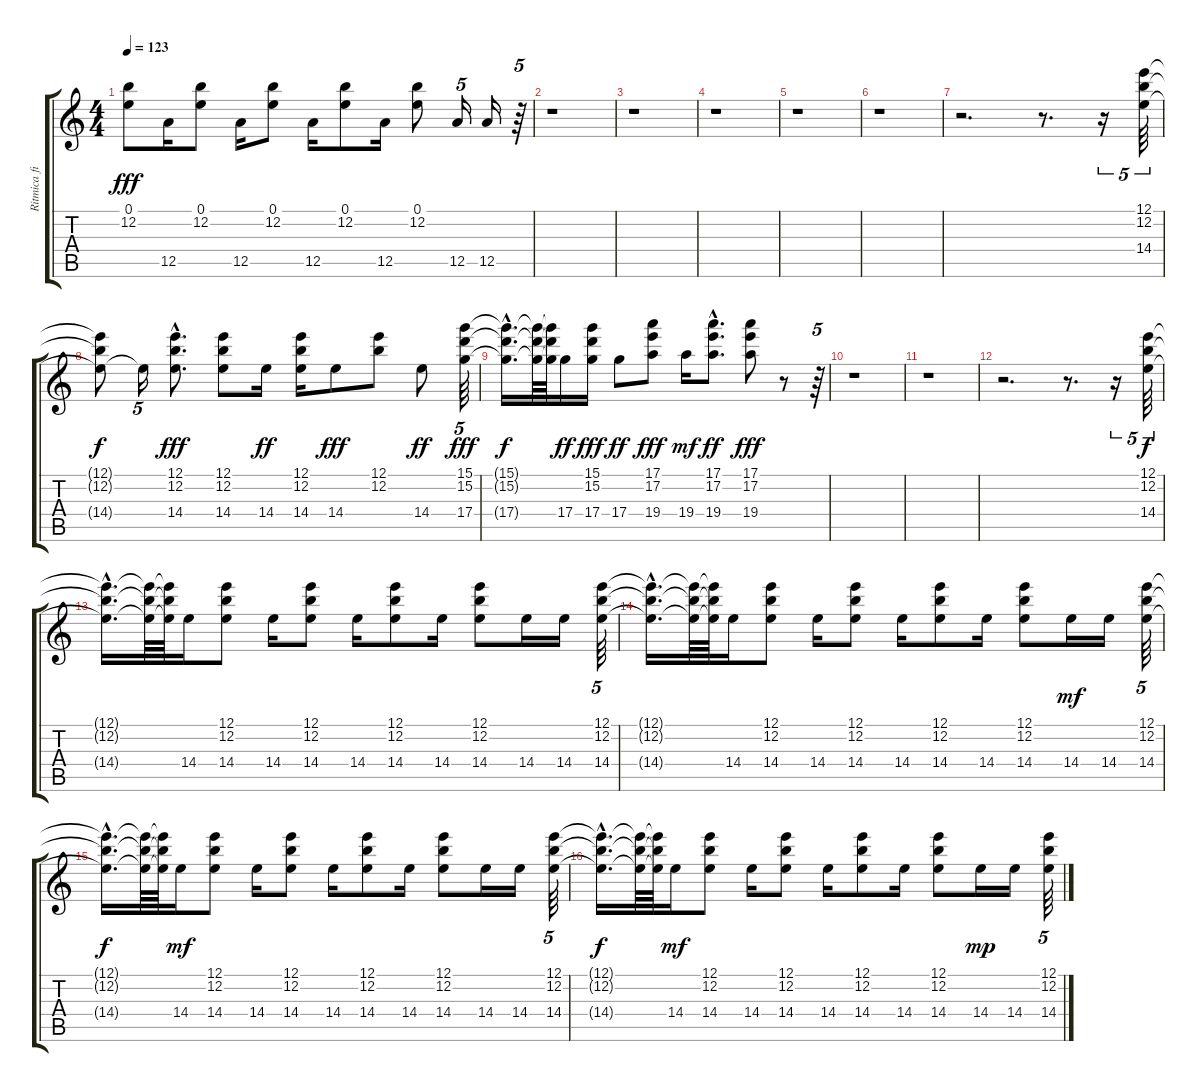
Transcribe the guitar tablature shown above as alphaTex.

\track ("Ritmica final" "Ritmica fi") {instrument overdrivenguitar}
\staff {score tabs}
\tuning (E4 B3 G3 D3 A2 E2) {hide}
\ts (4 4)
\tempo 123
\clef g2
\ks c
(0.1 12.2).8{dy fff} 12.5.16 (0.1 12.2).8 12.5.16 (0.1 12.2).8 12.5.16 (0.1 12.2).8 12.5.16 (0.1 12.2).8 12.5.16{tu (5 4)} 12.5.16 r.64{tu (5 4)} |
r.1 |
r.1 |
r.1 |
r.1 |
r.1 |
r.2{d} r.8{d} r.16{tu (5 4)} (12.1 12.2 14.4).64{tu (5 4)} |
(12.1{t} 12.2{t} 14.4{t}).8{dy f} 14.4{t}.16{tu (5 4)} (12.1{hac} 12.2{hac} 14.4{hac}).8{d dy fff} (12.1 12.2 14.4).8 14.4.16{dy ff} (12.1 12.2 14.4).16 14.4.8{dy fff} (12.1 12.2).8 14.4.8{dy ff} (15.1 15.2 17.4).64{tu (5 4) dy fff} |
(15.1{hac t} 15.2{hac t} 17.4{hac t}).16{d dy f} (15.1{t} 15.2{t} 17.4{t}).64 (15.1{t} 15.2{t} 17.4{t}).64 17.4.16{dy ff} (15.1 15.2 17.4).16{dy fff} 17.4.8{dy ff} (17.1 17.2 19.4).8{dy fff} 19.4.16{dy mf} (17.1{hac} 17.2{hac} 19.4{hac}).8{d dy ff} (17.1 17.2 19.4).8{dy fff} r.8 r.64{tu (5 4)} |
r.1 |
r.1 |
r.2{d} r.8{d} r.16{tu (5 4)} (12.1 12.2 14.4).64{tu (5 4) dy f} |
(12.1{hac t} 12.2{hac t} 14.4{hac t}).16{d} (12.1{t} 12.2{t} 14.4{t}).64 (12.1{t} 12.2{t} 14.4{t}).64 14.4.16 (12.1 12.2 14.4).8 14.4.16 (12.1 12.2 14.4).8 14.4.16 (12.1 12.2 14.4).8 14.4.16 (12.1 12.2 14.4).8 14.4.16 14.4.16 (12.1 12.2 14.4).64{tu (5 4)} |
(12.1{hac t} 12.2{hac t} 14.4{hac t}).16{d} (12.1{t} 12.2{t} 14.4{t}).64 (12.1{t} 12.2{t} 14.4{t}).64 14.4.16 (12.1 12.2 14.4).8 14.4.16 (12.1 12.2 14.4).8 14.4.16 (12.1 12.2 14.4).8 14.4.16 (12.1 12.2 14.4).8 14.4.16{dy mf} 14.4.16 (12.1 12.2 14.4).64{tu (5 4)} |
(12.1{hac t} 12.2{hac t} 14.4{hac t}).16{d dy f} (12.1{t} 12.2{t} 14.4{t}).64 (12.1{t} 12.2{t} 14.4{t}).64 14.4.16{dy mf} (12.1 12.2 14.4).8 14.4.16 (12.1 12.2 14.4).8 14.4.16 (12.1 12.2 14.4).8 14.4.16 (12.1 12.2 14.4).8 14.4.16 14.4.16 (12.1 12.2 14.4).64{tu (5 4)} |
(12.1{hac t} 12.2{hac t} 14.4{hac t}).16{d dy f} (12.1{t} 12.2{t} 14.4{t}).64 (12.1{t} 12.2{t} 14.4{t}).64 14.4.16{dy mf} (12.1 12.2 14.4).8 14.4.16 (12.1 12.2 14.4).8 14.4.16 (12.1 12.2 14.4).8 14.4.16 (12.1 12.2 14.4).8 14.4.16{dy mp} 14.4.16 (12.1 12.2 14.4).64{tu (5 4)}
